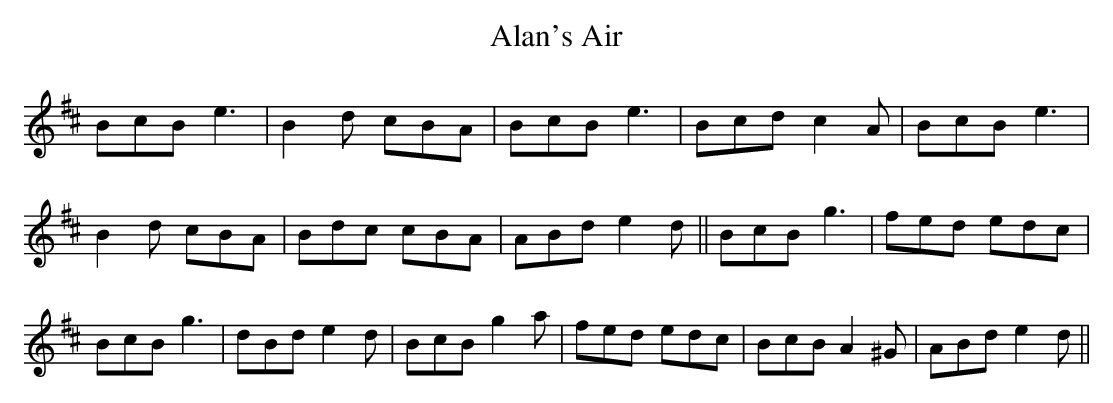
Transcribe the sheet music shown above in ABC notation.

X:1
T: Alan's Air
E:16
K:D
BcB e3| B2 d cBA| BcB e3| Bcd c2 A| BcB e3|
 B2 d cBA| Bdc cBA| ABd e2 d|| BcB g3| fed edc|
 BcB g3| dBd e2 d| BcB g2 a| fed edc| BcB A2 ^G| ABd e2 d||
